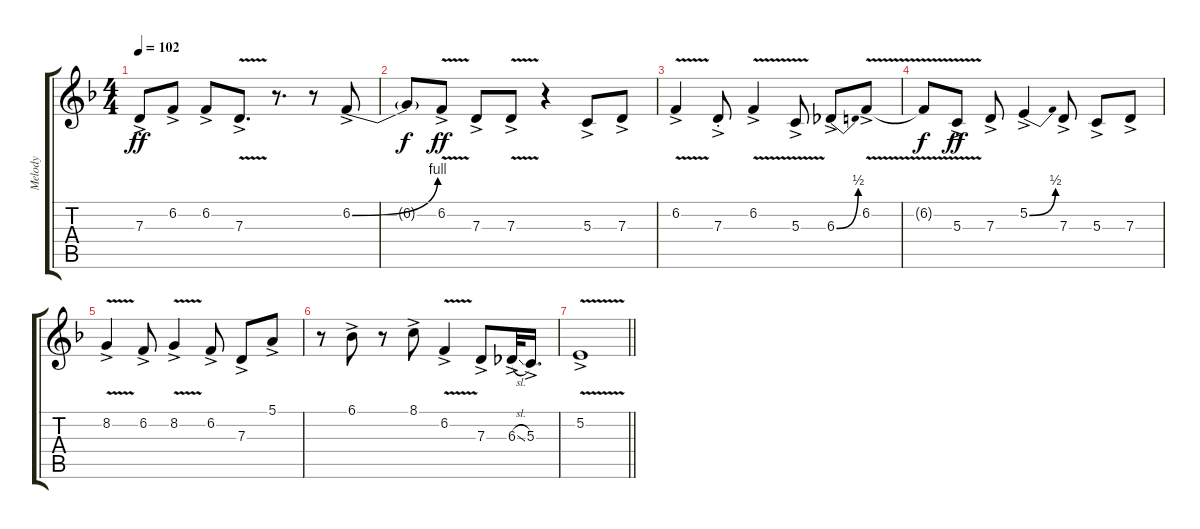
\track ("Melody" "Melody") {instrument altosax bank 255}
\staff {score tabs}
\tuning (E4 B3 G3 D3 A2 E2) {hide}
\ts (4 4)
\tempo 102
\clef g2
\ks f
7.3{ac}.8{dy ff} 6.2{ac}.8 6.2{ac}.8 7.3{v ac}.8{d} r.8{d} r.8 6.2{be (bend 0 0 60 4) ac}.8 |
6.2{t}.8{dy f} 6.2{v ac}.8{dy ff} 7.3{ac}.8 7.3{v ac}.8 r.4 5.3{ac}.8 7.3{ac}.8 |
6.2{v ac}.4 7.3{ac st}.8 6.2{v ac}.4 5.3{v ac}.8 6.3{be (bend 0 0 60 2) ac}.8 6.2{v ac}.8 |
6.2{t}.8{dy f} 5.3{v ac}.8{dy ff} 7.3{ac}.8 5.2{be (bend 0 0 60 2) ac}.4 7.3{ac}.8 5.3{ac}.8 7.3{ac}.8 |
8.2{v ac}.4 6.2{ac}.8 8.2{v ac}.4 6.2{ac}.8 7.3{ac}.8 5.1{ac}.8 |
r.8 6.1{ac}.8 r.8 8.1{ac}.8 6.2{v ac}.4 7.3{ac}.8 6.3{sl ac}.32 5.3{ac}.16{d} |
\barLineRight lightlight
5.2{v ac}.1
